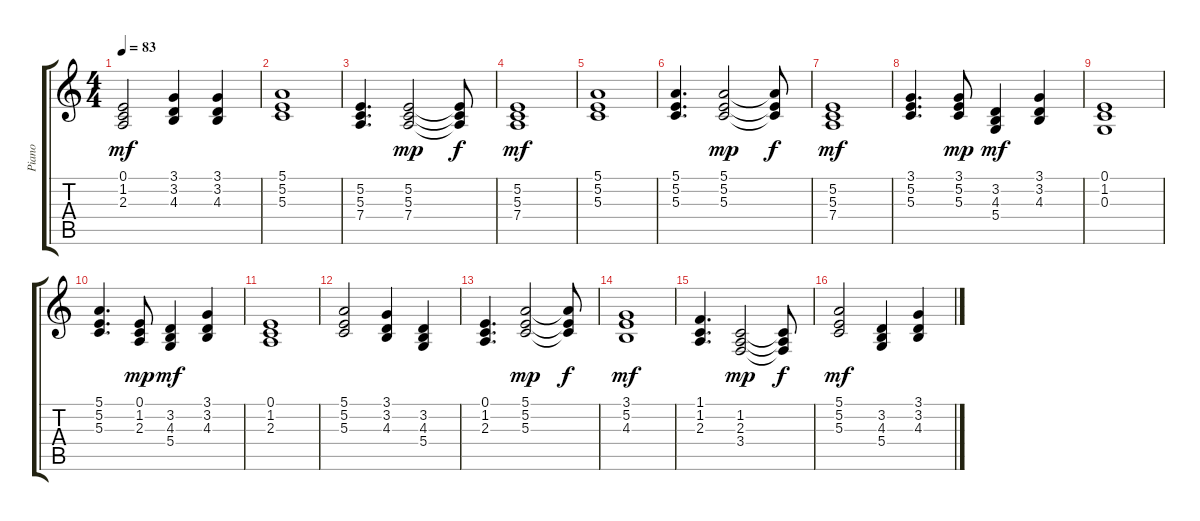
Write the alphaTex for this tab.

\track ("Piano" "Piano") {instrument brightacousticpiano}
\staff {score tabs}
\tuning (E4 B3 G3 D3 A2 E2) {hide}
\ts (4 4)
\tempo 83
\clef g2
\ks c
(0.1 1.2 2.3).2{dy mf} (3.1 3.2 4.3).4 (3.1 3.2 4.3).4 |
(5.1 5.2 5.3).1 |
(5.2 5.3 7.4).4{d} (5.2 5.3 7.4).2{dy mp} (5.2{t} 5.3{t} 7.4{t}).8{dy f} |
(5.2 5.3 7.4).1{dy mf} |
(5.1 5.2 5.3).1 |
(5.1 5.2 5.3).4{d} (5.1 5.2 5.3).2{dy mp} (5.1{t} 5.2{t} 5.3{t}).8{dy f} |
(5.2 5.3 7.4).1{dy mf} |
(3.1 5.2 5.3).4{d} (3.1 5.2 5.3).8{dy mp} (3.2 4.3 5.4).4{dy mf} (3.1 3.2 4.3).4 |
(0.1 1.2 0.3).1 |
(5.1 5.2 5.3).4{d} (0.1 1.2 2.3).8{dy mp} (3.2 4.3 5.4).4{dy mf} (3.1 3.2 4.3).4 |
(0.1 1.2 2.3).1 |
(5.1 5.2 5.3).2 (3.1 3.2 4.3).4 (3.2 4.3 5.4).4 |
(0.1 1.2 2.3).4{d} (5.1 5.2 5.3).2{dy mp} (5.1{t} 5.2{t} 5.3{t}).8{dy f} |
(3.1 5.2 4.3).1{dy mf} |
(1.1 1.2 2.3).4{d} (1.2 2.3 3.4).2{dy mp} (1.2{t} 2.3{t} 3.4{t}).8{dy f} |
(5.1 5.2 5.3).2{dy mf} (3.2 4.3 5.4).4 (3.1 3.2 4.3).4
